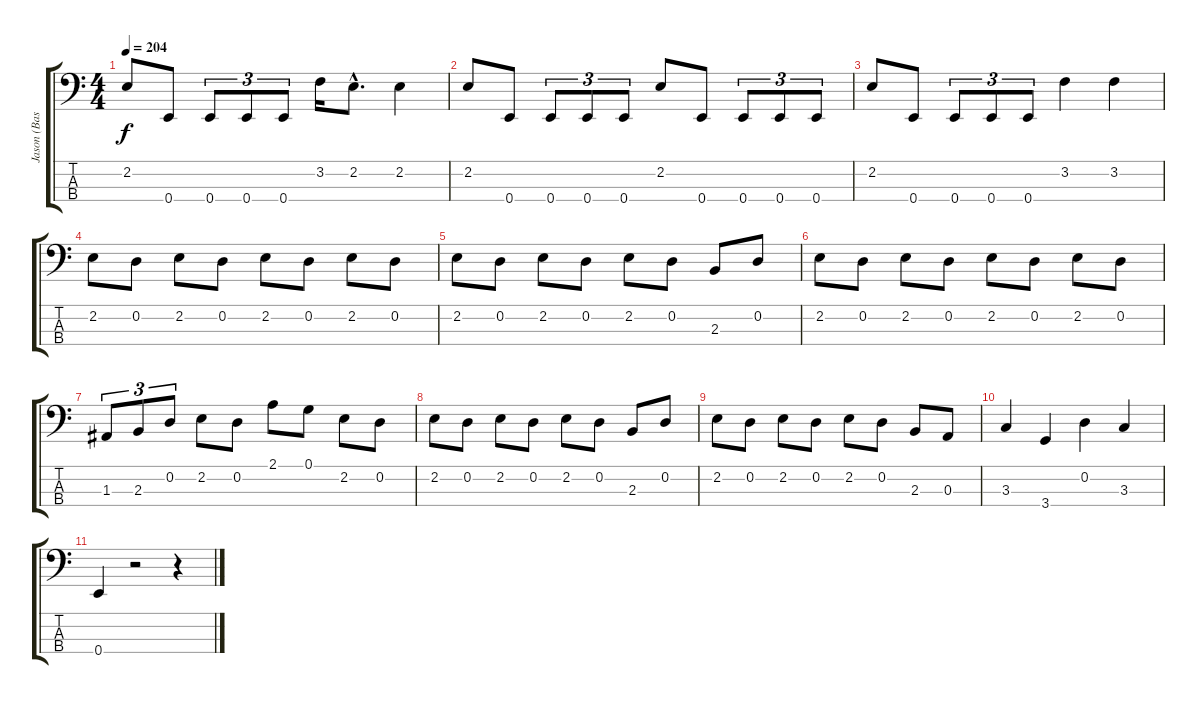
\track ("Jason (Bass)" "Jason (Bas") {instrument electricbassfinger}
\staff {score tabs}
\tuning (G2 D2 A1 E1) {hide}
\ts (4 4)
\tempo 204
\clef f4
\ks c
2.2.8{dy f} 0.4.8 0.4.8{tu (3 2)} 0.4.8{tu (3 2)} 0.4.8{tu (3 2)} 3.2.16 2.2{hac}.8{d} 2.2.4 |
2.2.8 0.4.8 0.4.8{tu (3 2)} 0.4.8{tu (3 2)} 0.4.8{tu (3 2)} 2.2.8 0.4.8 0.4.8{tu (3 2)} 0.4.8{tu (3 2)} 0.4.8{tu (3 2)} |
2.2.8 0.4.8 0.4.8{tu (3 2)} 0.4.8{tu (3 2)} 0.4.8{tu (3 2)} 3.2.4 3.2.4 |
2.2.8 0.2.8 2.2.8 0.2.8 2.2.8 0.2.8 2.2.8 0.2.8 |
2.2.8 0.2.8 2.2.8 0.2.8 2.2.8 0.2.8 2.3.8 0.2.8 |
2.2.8 0.2.8 2.2.8 0.2.8 2.2.8 0.2.8 2.2.8 0.2.8 |
1.3.8{tu (3 2)} 2.3.8{tu (3 2)} 0.2.8{tu (3 2)} 2.2.8 0.2.8 2.1.8 0.1.8 2.2.8 0.2.8 |
2.2.8 0.2.8 2.2.8 0.2.8 2.2.8 0.2.8 2.3.8 0.2.8 |
2.2.8 0.2.8 2.2.8 0.2.8 2.2.8 0.2.8 2.3.8 0.3.8 |
3.3.4 3.4.4 0.2.4 3.3.4 |
0.4.4 r.2 r.4
